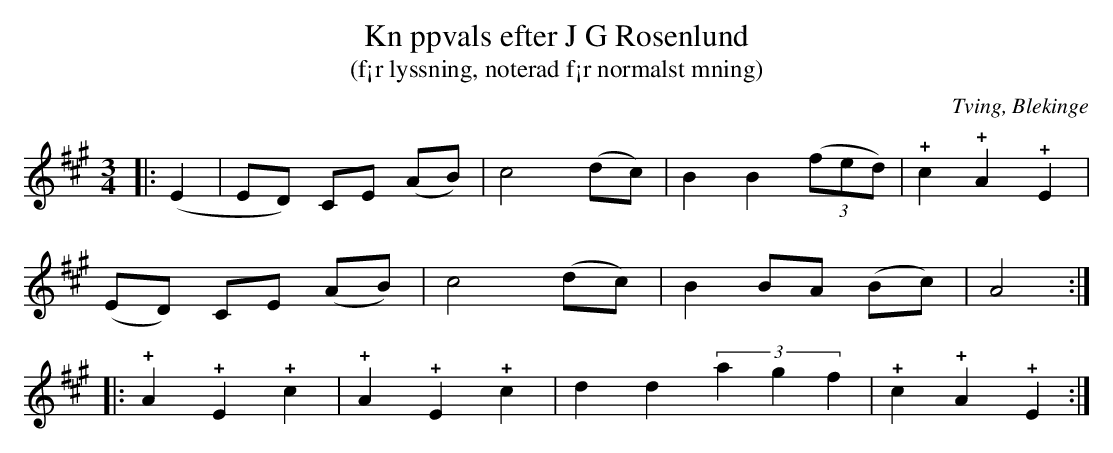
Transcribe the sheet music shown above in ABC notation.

X:1
T:Kn ppvals efter J G Rosenlund
T:(f¡r lyssning, noterad f¡r normalst mning)
O:Tving, Blekinge
M:3/4
L:1/4
Q:160
K:A
|: (E | E/D/) C/E/ (A/B/) | c2 (d/c/) | B B ((3f/e/d/) | !+!c !+!A !+!E |
 (E/D/) C/E/ (A/B/) | c2 (d/c/) | B B/A/ (B/c/) | A2 :|
|: !+!A !+!E !+!c | !+!A !+!E !+!c | d d (3agf | !+!c !+!A !+!E :|
